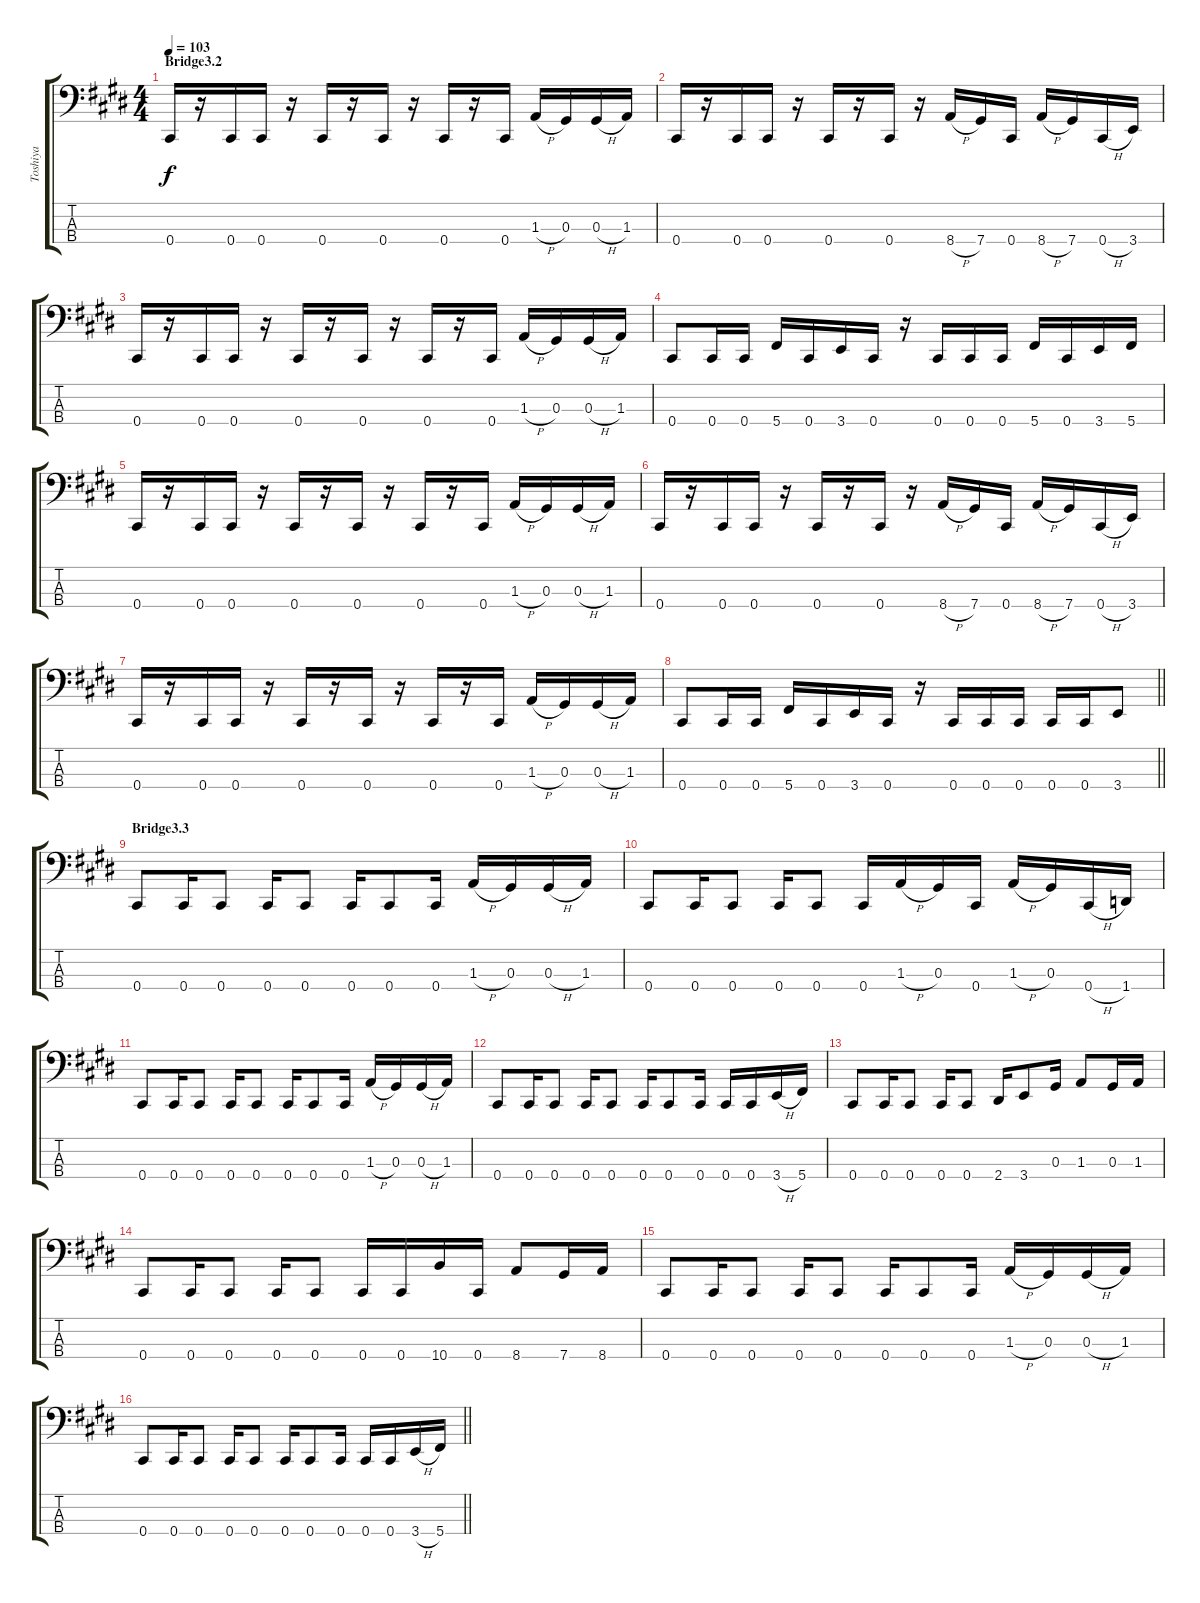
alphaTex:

\track ("Toshiya" "Toshiya") {instrument electricbasspick}
\staff {score tabs}
\tuning (Gb2 Db2 Ab1 Db1) {hide}
\ts (4 4)
\section ("" "Bridge3.2")
\tempo 103
\clef f4
\ks c#minor
0.4.16{dy f} r.16 0.4.16 0.4.16 r.16 0.4.16 r.16 0.4.16 r.16 0.4.16 r.16 0.4.16 1.3{h}.16 0.3.16 0.3{h}.16 1.3.16 |
0.4.16 r.16 0.4.16 0.4.16 r.16 0.4.16 r.16 0.4.16 r.16 8.4{h}.16 7.4.16 0.4.16 8.4{h}.16 7.4.16 0.4{h}.16 3.4.16 |
0.4.16 r.16 0.4.16 0.4.16 r.16 0.4.16 r.16 0.4.16 r.16 0.4.16 r.16 0.4.16 1.3{h}.16 0.3.16 0.3{h}.16 1.3.16 |
0.4.8 0.4.16 0.4.16 5.4.16 0.4.16 3.4.16 0.4.16 r.16 0.4.16 0.4.16 0.4.16 5.4.16 0.4.16 3.4.16 5.4.16 |
0.4.16 r.16 0.4.16 0.4.16 r.16 0.4.16 r.16 0.4.16 r.16 0.4.16 r.16 0.4.16 1.3{h}.16 0.3.16 0.3{h}.16 1.3.16 |
0.4.16 r.16 0.4.16 0.4.16 r.16 0.4.16 r.16 0.4.16 r.16 8.4{h}.16 7.4.16 0.4.16 8.4{h}.16 7.4.16 0.4{h}.16 3.4.16 |
0.4.16 r.16 0.4.16 0.4.16 r.16 0.4.16 r.16 0.4.16 r.16 0.4.16 r.16 0.4.16 1.3{h}.16 0.3.16 0.3{h}.16 1.3.16 |
\barLineRight lightlight
0.4.8 0.4.16 0.4.16 5.4.16 0.4.16 3.4.16 0.4.16 r.16 0.4.16 0.4.16 0.4.16 0.4.16 0.4.16 3.4.8 |
\section ("" "Bridge3.3")
0.4.8 0.4.16 0.4.8 0.4.16 0.4.8 0.4.16 0.4.8 0.4.16 1.3{h}.16 0.3.16 0.3{h}.16 1.3.16 |
0.4.8 0.4.16 0.4.8 0.4.16 0.4.8 0.4.16 1.3{h}.16 0.3.16 0.4.16 1.3{h}.16 0.3.16 0.4{h}.16 1.4.16 |
0.4.8 0.4.16 0.4.8 0.4.16 0.4.8 0.4.16 0.4.8 0.4.16 1.3{h}.16 0.3.16 0.3{h}.16 1.3.16 |
0.4.8 0.4.16 0.4.8 0.4.16 0.4.8 0.4.16 0.4.8 0.4.16 0.4.16 0.4.16 3.4{h}.16 5.4.16 |
0.4.8 0.4.16 0.4.8 0.4.16 0.4.8 2.4.16 3.4.8 0.3.16 1.3.8 0.3.16 1.3.16 |
0.4.8 0.4.16 0.4.8 0.4.16 0.4.8 0.4.16 0.4.16 10.4.16 0.4.16 8.4.8 7.4.16 8.4.16 |
0.4.8 0.4.16 0.4.8 0.4.16 0.4.8 0.4.16 0.4.8 0.4.16 1.3{h}.16 0.3.16 0.3{h}.16 1.3.16 |
\barLineRight lightlight
0.4.8 0.4.16 0.4.8 0.4.16 0.4.8 0.4.16 0.4.8 0.4.16 0.4.16 0.4.16 3.4{h}.16 5.4.16
